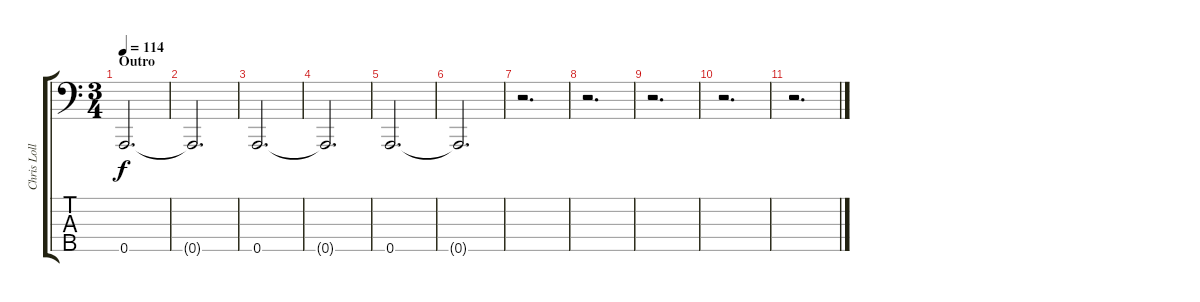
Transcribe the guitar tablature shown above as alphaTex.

\track ("Chris Lollis" "Chris Loll") {instrument electricbasspick}
\staff {score tabs}
\tuning (G2 D2 A1 E1 A0) {hide}
\ts (3 4)
\section ("" "Outro")
\tempo 114
\clef f4
\ks c
0.5.2{d dy f} |
0.5{t}.2{d} |
0.5.2{d} |
0.5{t}.2{d} |
0.5.2{d} |
0.5{t}.2{d} |
r.2{d} |
r.2{d} |
r.2{d} |
r.2{d} |
r.2{d}
